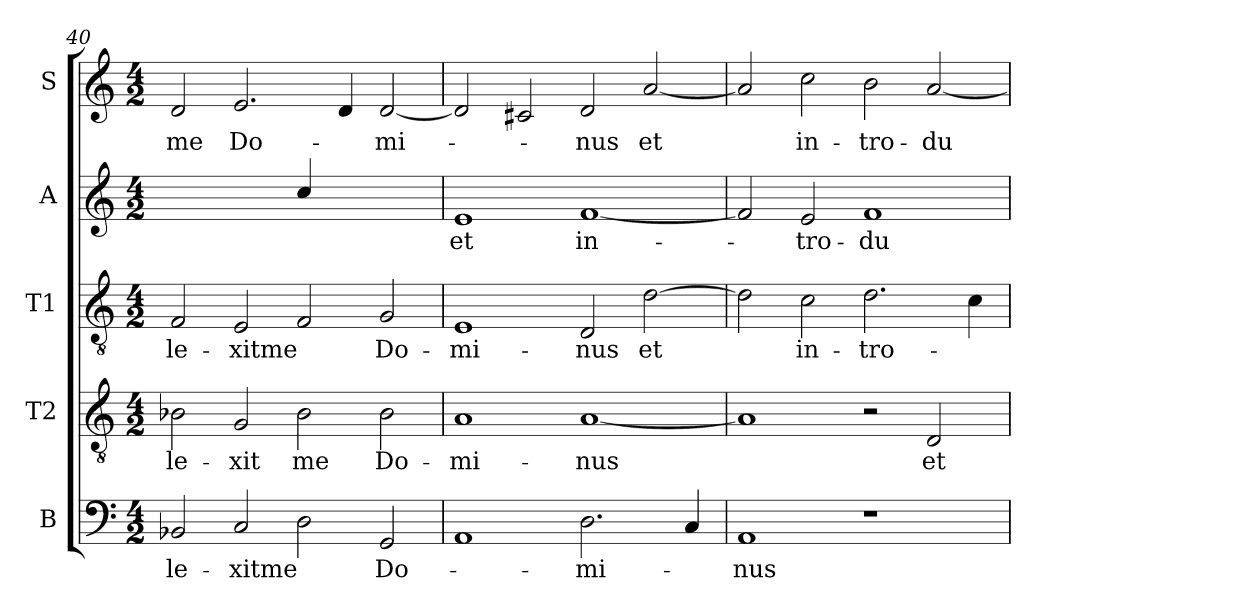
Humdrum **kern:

**kern	**text	**kern	**text	**kern	**text	**kern	**text	**kern	**text
*part5	*part5	*part4	*part4	*part3	*part3	*part2	*part2	*part1	*part1
*staff5	*staff5	*staff4	*staff4	*staff3	*staff3	*staff2	*staff2	*staff1	*staff1
*I"B	*	*I"T2	*	*I"T1	*	*I"A	*	*I"S	*
*clefF4	*	*clefGv2	*	*clefGv2	*	*clefG2	*	*clefG2	*
*M4/2	*	*M4/2	*	*M4/2	*	*M4/2	*	*M4/2	*
=40	=40	=40	=40	=40	=40	=40	=40	=40	=40
!	!LO:LY:b:cj	!	!LO:LY:b:cj	!	!LO:LY:b:cj	!	!	!	!LO:LY:b:cj
2BB-X/	-le-	2B-X\	-le-	2F/	-le-	1ryy	.	2d/	me
!	!LO:LY:b:cj	!	!LO:LY:b:cj	!	!LO:LY:b:cj	!	!	!	!LO:LY:b
2C/	-xitme	2G/	-xit	2E/	-xitme	.	.	2.e/	Do-
!	!	!	!LO:LY:b:cj	!	!	!	!	!	!
2D\	.	2B-\	me	2F/	.	4cc/	.	.	.
.	.	.	.	.	.	2.ryy	.	4d/	.
!	!LO:LY:b:cj	!	!LO:LY:b:cj	!	!LO:LY:b:cj	!	!	!	!LO:LY:b:cj
2GG/	Do-	2B-\	Do-	2G/	Do-	.	.	[<2d/	-mi-
=41	=41	=41	=41	=41	=41	=41	=41	=41	=41
!	!	!	!LO:LY:b:cj	!	!LO:LY:b:cj	!	!LO:LY:b:cj	!	!
1AA	.	1A	-mi-	1E	-mi-	1e	-et	2d/]	.
.	.	.	.	.	.	.	.	2c#X/	.
!	!LO:LY:b:cj	!	!LO:LY:b:cj	!	!LO:LY:b:cj	!	!LO:LY:b:cj	!	!LO:LY:b:cj
2.D\	-mi-	[<1A	-nus	2D/	-nus	[>1f	in-	2d/	-nus
!	!	!	!	!	!LO:LY:b:cj	!	!	!	!LO:LY:b:cj
.	.	.	.	[<2d\	et	.	.	[>2a/	et
4C/	.	.	.	.	.	.	.	.	.
!!LO:LB:g=z
=42	=42	=42	=42	=42	=42	=42	=42	=42	=42
!	!LO:LY:b:cj	!	!	!	!	!	!	!	!
1AA	-nus	1A]	.	2d\]	.	2f/]	.	2a/]	.
!	!	!	!	!	!LO:LY:b:cj	!	!LO:LY:b:cj	!	!LO:LY:b:cj
.	.	.	.	2c\	in-	2e/	-tro-	2cc\	in-
!	!	!	!	!	!LO:LY:b:cj	!	!LO:LY:b:cj	!	!LO:LY:b:cj
1r	.	2r	.	2.d\	-tro-	1f	-du-	2b\	-tro-
!	!	!	!LO:LY:b:cj	!	!	!	!	!	!LO:LY:b
.	.	2D/	et	.	.	.	.	[<2a/	-du-
.	.	.	.	4c\	.	.	.	.	.
=	=	=	=	=	=	=	=	=	=
*-	*-	*-	*-	*-	*-	*-	*-	*-	*-
